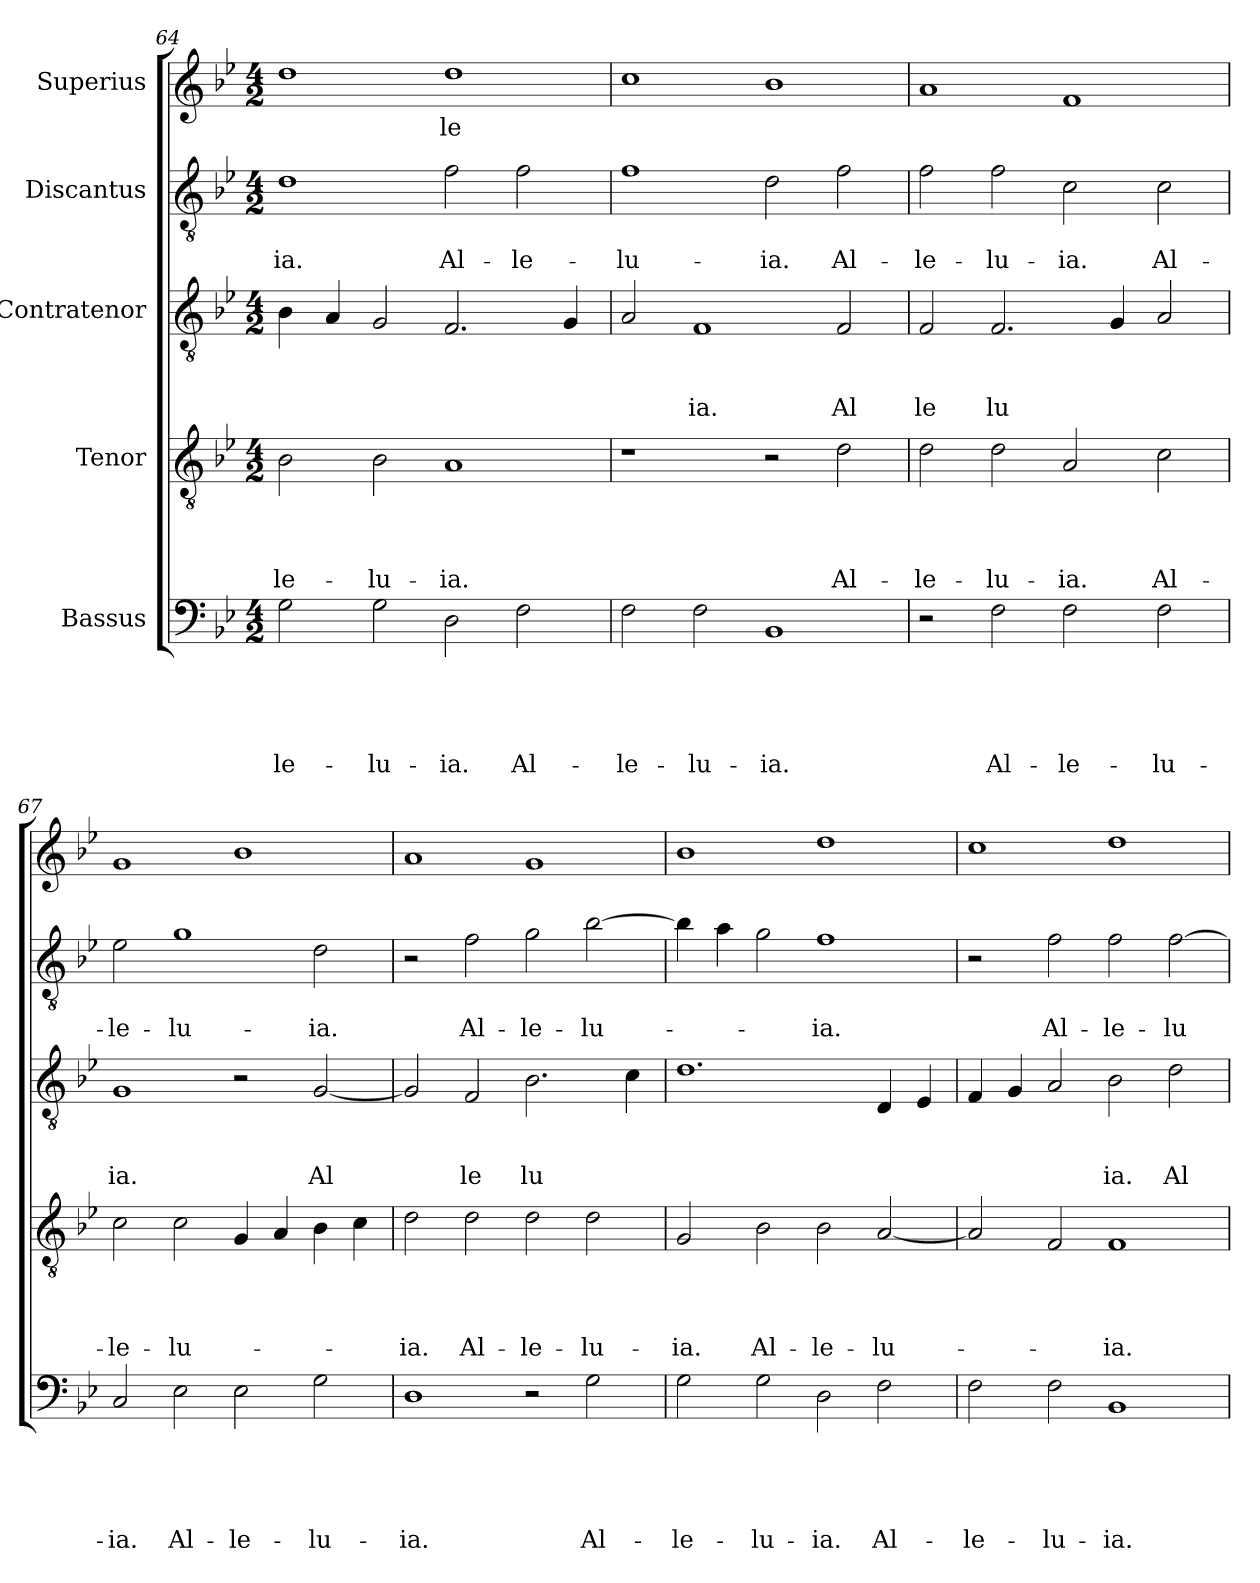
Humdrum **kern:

**kern	**text	**text	**text	**text	**text	**kern	**text	**text	**text	**text	**kern	**text	**text	**text	**kern	**text	**text	**kern	**text
*part5	*part5	*part5	*part5	*part5	*part5	*part4	*part4	*part4	*part4	*part4	*part3	*part3	*part3	*part3	*part2	*part2	*part2	*part1	*part1
*staff5	*staff5	*staff5	*staff5	*staff5	*staff5	*staff4	*staff4	*staff4	*staff4	*staff4	*staff3	*staff3	*staff3	*staff3	*staff2	*staff2	*staff2	*staff1	*staff1
*I"Bassus	*	*	*	*	*	*I"Tenor	*	*	*	*	*I"Contratenor	*	*	*	*I"Discantus	*	*	*I"Superius	*
!!LO:PB:g=z
*clefF4	*	*	*	*	*	*clefGv2	*	*	*	*	*clefGv2	*	*	*	*clefGv2	*	*	*clefG2	*
*k[b-e-]	*	*	*	*	*	*k[b-e-]	*	*	*	*	*k[b-e-]	*	*	*	*k[b-e-]	*	*	*k[b-e-]	*
*B-:	*	*	*	*	*	*B-:	*	*	*	*	*B-:	*	*	*	*B-:	*	*	*B-:	*
*M4/2	*	*	*	*	*	*M4/2	*	*	*	*	*M4/2	*	*	*	*M4/2	*	*	*M4/2	*
=64	=64	=64	=64	=64	=64	=64	=64	=64	=64	=64	=64	=64	=64	=64	=64	=64	=64	=64	=64
!	!	!	!	!	!LO:LY:b	!	!	!	!	!LO:LY:b	!	!	!	!	!	!	!LO:LY:b	!	!
2G\	.	.	.	.	le-	2B-\	.	.	.	le-	4B-\	.	.	.	1d	.	-ia.	1dd	.
.	.	.	.	.	.	.	.	.	.	.	4A/	.	.	.	.	.	.	.	.
!	!	!	!	!	!LO:LY:b	!	!	!	!	!LO:LY:b	!	!	!	!	!	!	!	!	!
2G\	.	.	.	.	-lu-	2B-\	.	.	.	-lu-	2G/	.	.	.	.	.	.	.	.
!	!	!	!	!	!LO:LY:b	!	!	!	!	!LO:LY:b	!	!	!	!	!	!	!LO:LY:b	!	!LO:LY:b
2D\	.	.	.	.	-ia.	1A	.	.	.	-ia.	2.F/	.	.	.	2f\	.	Al-	1dd	-le
!	!	!	!	!	!LO:LY:b	!	!	!	!	!	!	!	!	!	!	!	!LO:LY:b	!	!
2F\	.	.	.	.	Al-	.	.	.	.	.	.	.	.	.	2f\	.	-le-	.	.
.	.	.	.	.	.	.	.	.	.	.	4G/	.	.	.	.	.	.	.	.
=65	=65	=65	=65	=65	=65	=65	=65	=65	=65	=65	=65	=65	=65	=65	=65	=65	=65	=65	=65
!	!	!	!	!	!LO:LY:b	!	!	!	!	!	!	!	!	!	!	!	!LO:LY:b	!	!
2F\	.	.	.	.	-le-	1r	.	.	.	.	2A/	.	.	.	1f	.	-lu-	1cc	.
!	!	!	!	!	!LO:LY:b	!	!	!	!	!	!	!	!	!LO:LY:b	!	!	!	!	!
2F\	.	.	.	.	-lu-	.	.	.	.	.	1F	.	.	ia.	.	.	.	.	.
!	!	!	!	!	!LO:LY:b	!	!	!	!	!	!	!	!	!	!	!	!LO:LY:b	!	!
1BB-	.	.	.	.	-ia.	2r	.	.	.	.	.	.	.	.	2d\	.	-ia.	1b-	.
!	!	!	!	!	!	!	!	!	!	!LO:LY:b	!	!	!	!LO:LY:b	!	!	!LO:LY:b	!	!
.	.	.	.	.	.	2d\	.	.	.	Al-	2F/	.	.	Al	2f\	.	Al-	.	.
=66	=66	=66	=66	=66	=66	=66	=66	=66	=66	=66	=66	=66	=66	=66	=66	=66	=66	=66	=66
!	!	!	!	!	!	!	!	!	!	!LO:LY:b	!	!	!	!LO:LY:b	!	!	!LO:LY:b	!	!
2r	.	.	.	.	.	2d\	.	.	.	-le-	2F/	.	.	le	2f\	.	-le-	1a	.
!	!	!	!	!	!LO:LY:b	!	!	!	!	!LO:LY:b	!	!	!	!LO:LY:b	!	!	!LO:LY:b	!	!
2F\	.	.	.	.	Al-	2d\	.	.	.	-lu-	2.F/	.	.	lu	2f\	.	-lu-	.	.
!	!	!	!	!	!LO:LY:b	!	!	!	!	!LO:LY:b	!	!	!	!	!	!	!LO:LY:b	!	!
2F\	.	.	.	.	-le-	2A/	.	.	.	-ia.	.	.	.	.	2c\	.	-ia.	1f	.
.	.	.	.	.	.	.	.	.	.	.	4G/	.	.	.	.	.	.	.	.
!	!	!	!	!	!LO:LY:b	!	!	!	!	!LO:LY:b	!	!	!	!	!	!	!LO:LY:b	!	!
2F\	.	.	.	.	-lu-	2c\	.	.	.	Al-	2A/	.	.	.	2c\	.	Al-	.	.
=67	=67	=67	=67	=67	=67	=67	=67	=67	=67	=67	=67	=67	=67	=67	=67	=67	=67	=67	=67
!	!	!	!	!	!LO:LY:b	!	!	!	!	!LO:LY:b	!	!	!	!LO:LY:b	!	!	!LO:LY:b	!	!
2C/	.	.	.	.	-ia.	2c\	.	.	.	-le-	1G	.	.	ia.	2e-\	.	-le-	1g	.
!	!	!	!	!	!LO:LY:b	!	!	!	!	!LO:LY:b	!	!	!	!	!	!	!LO:LY:b	!	!
2E-\	.	.	.	.	Al-	2c\	.	.	.	-lu-	.	.	.	.	1g	.	-lu-	.	.
!	!	!	!	!	!LO:LY:b	!	!	!	!	!	!	!	!	!	!	!	!	!	!
2E-\	.	.	.	.	-le-	4G/	.	.	.	.	2r	.	.	.	.	.	.	1b-	.
.	.	.	.	.	.	4A/	.	.	.	.	.	.	.	.	.	.	.	.	.
!	!	!	!	!	!LO:LY:b	!	!	!	!	!	!	!	!	!LO:LY:b	!	!	!LO:LY:b	!	!
2G\	.	.	.	.	-lu-	4B-\	.	.	.	.	[<2G/	.	.	Al	2d\	.	-ia.	.	.
.	.	.	.	.	.	4c\	.	.	.	.	.	.	.	.	.	.	.	.	.
=68	=68	=68	=68	=68	=68	=68	=68	=68	=68	=68	=68	=68	=68	=68	=68	=68	=68	=68	=68
!	!	!	!	!	!LO:LY:b	!	!	!	!	!LO:LY:b	!	!	!	!	!	!	!	!	!
1D	.	.	.	.	-ia.	2d\	.	.	.	-ia.	2G/]	.	.	.	2r	.	.	1a	.
!	!	!	!	!	!	!	!	!	!	!LO:LY:b	!	!	!	!LO:LY:b	!	!	!LO:LY:b	!	!
.	.	.	.	.	.	2d\	.	.	.	Al-	2F/	.	.	le	2f\	.	Al-	.	.
!	!	!	!	!	!	!	!	!	!	!LO:LY:b	!	!	!	!LO:LY:b	!	!	!LO:LY:b	!	!
2r	.	.	.	.	.	2d\	.	.	.	-le-	2.B-\	.	.	lu	2g\	.	-le-	1g	.
!	!	!	!	!	!LO:LY:b	!	!	!	!	!LO:LY:b	!	!	!	!	!	!	!LO:LY:b	!	!
2G\	.	.	.	.	Al-	2d\	.	.	.	-lu-	.	.	.	.	[>2b-\	.	-lu-	.	.
.	.	.	.	.	.	.	.	.	.	.	4c\	.	.	.	.	.	.	.	.
=69	=69	=69	=69	=69	=69	=69	=69	=69	=69	=69	=69	=69	=69	=69	=69	=69	=69	=69	=69
!	!	!	!	!	!LO:LY:b	!	!	!	!	!LO:LY:b	!	!	!	!	!	!	!	!	!
2G\	.	.	.	.	-le-	2G/	.	.	.	-ia.	1.d	.	.	.	4b-\]	.	.	1b-	.
.	.	.	.	.	.	.	.	.	.	.	.	.	.	.	4a\	.	.	.	.
!	!	!	!	!	!LO:LY:b	!	!	!	!	!LO:LY:b	!	!	!	!	!	!	!	!	!
2G\	.	.	.	.	-lu-	2B-\	.	.	.	Al-	.	.	.	.	2g\	.	.	.	.
!	!	!	!	!	!LO:LY:b	!	!	!	!	!LO:LY:b	!	!	!	!	!	!	!LO:LY:b	!	!
2D\	.	.	.	.	-ia.	2B-\	.	.	.	-le-	.	.	.	.	1f	.	-ia.	1dd	.
!	!	!	!	!	!LO:LY:b	!	!	!	!	!LO:LY:b	!	!	!	!	!	!	!	!	!
2F\	.	.	.	.	Al-	[<2A/	.	.	.	-lu-	4D/	.	.	.	.	.	.	.	.
.	.	.	.	.	.	.	.	.	.	.	4E-/	.	.	.	.	.	.	.	.
=70	=70	=70	=70	=70	=70	=70	=70	=70	=70	=70	=70	=70	=70	=70	=70	=70	=70	=70	=70
!	!	!	!	!	!LO:LY:b	!	!	!	!	!	!	!	!	!	!	!	!	!	!
2F\	.	.	.	.	-le-	2A/]	.	.	.	.	4F/	.	.	.	2r	.	.	1cc	.
.	.	.	.	.	.	.	.	.	.	.	4G/	.	.	.	.	.	.	.	.
!	!	!	!	!	!LO:LY:b	!	!	!	!	!	!	!	!	!	!	!	!LO:LY:b	!	!
2F\	.	.	.	.	-lu-	2F/	.	.	.	.	2A/	.	.	.	2f\	.	Al-	.	.
!	!	!	!	!	!LO:LY:b	!	!	!	!	!LO:LY:b	!	!	!	!LO:LY:b	!	!	!LO:LY:b	!	!
1BB-	.	.	.	.	-ia.	1F	.	.	.	-ia.	2B-\	.	.	ia.	2f\	.	-le-	1dd	.
!	!	!	!	!	!	!	!	!	!	!	!	!	!	!LO:LY:b	!	!	!LO:LY:b	!	!
.	.	.	.	.	.	.	.	.	.	.	2d\	.	.	Al	[<2f\	.	-lu-	.	.
=	=	=	=	=	=	=	=	=	=	=	=	=	=	=	=	=	=	=	=
*-	*-	*-	*-	*-	*-	*-	*-	*-	*-	*-	*-	*-	*-	*-	*-	*-	*-	*-	*-
